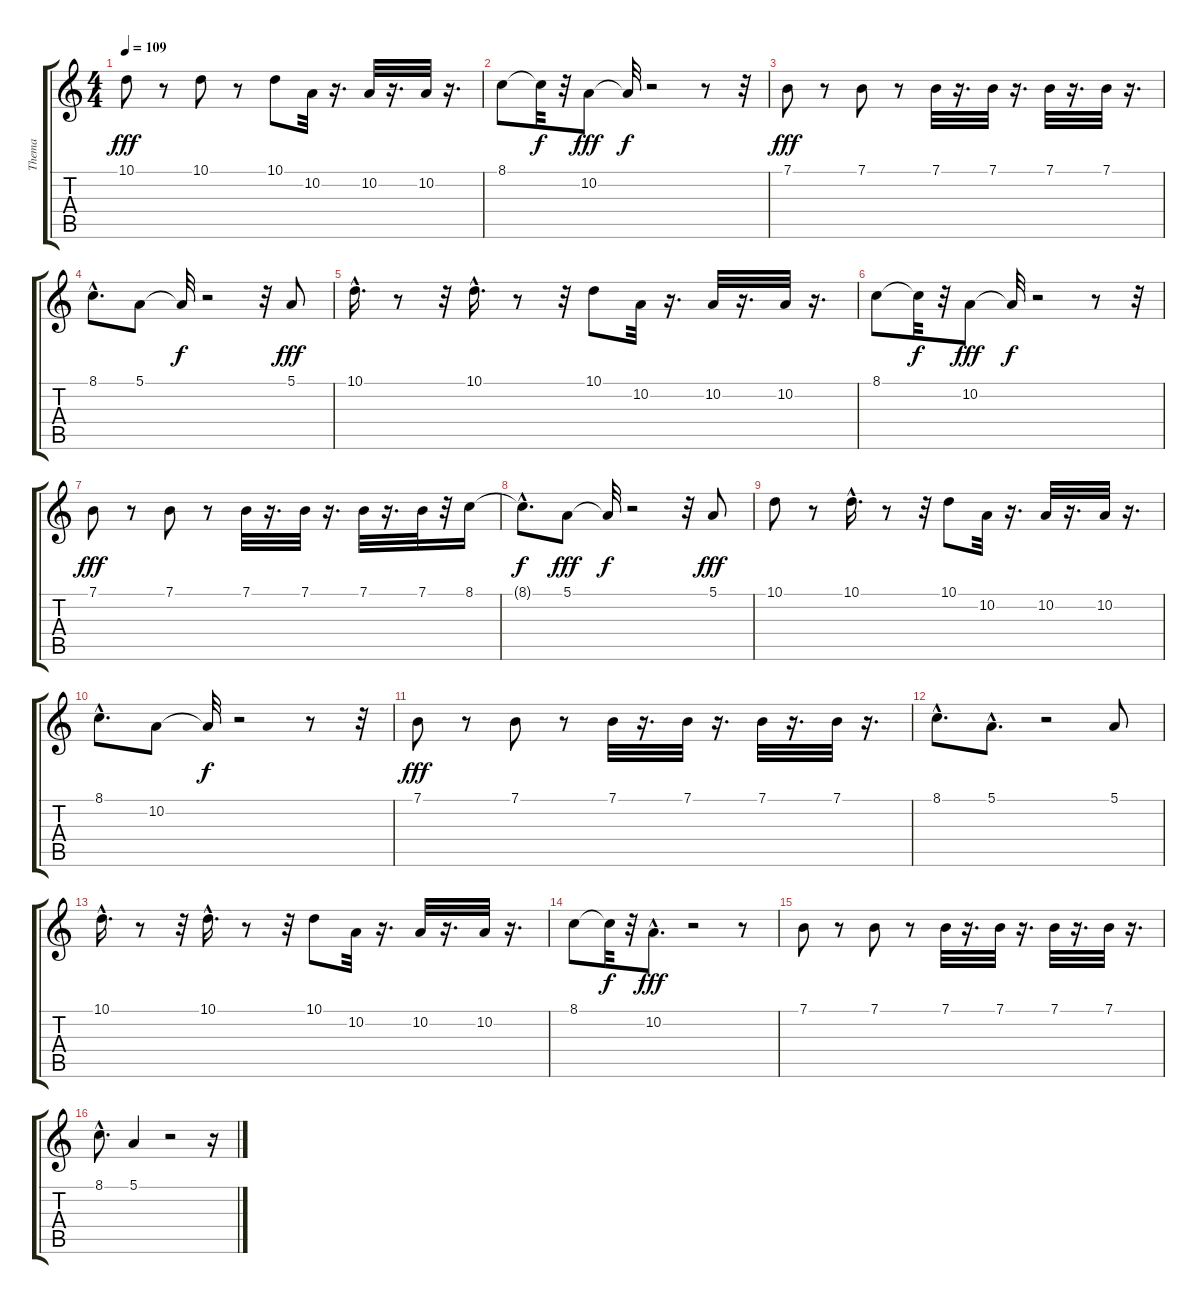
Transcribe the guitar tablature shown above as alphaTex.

\track ("Thema" "Thema") {instrument blownbottle}
\staff {score tabs}
\tuning (E4 B3 G3 D3 A2 E2) {hide}
\ts (4 4)
\tempo 109
\clef g2
\ks c
10.1.8{dy fff} r.8 10.1.8 r.8 10.1.8 10.2.32 r.16{d} 10.2.32 r.16{d} 10.2.32 r.16{d} |
8.1.8 8.1{t}.32{dy f} r.32 10.2.8{dy fff} 10.2{t}.32{dy f} r.2 r.8 r.32 |
7.1.8{dy fff} r.8 7.1.8 r.8 7.1.32 r.16{d} 7.1.32 r.16{d} 7.1.32 r.16{d} 7.1.32 r.16{d} |
8.1{hac}.8{d} 5.1.8 5.1{t}.32{dy f} r.2 r.32 5.1.8{dy fff} |
10.1{hac}.16{d} r.8 r.32 10.1{hac}.16{d} r.8 r.32 10.1.8 10.2.32 r.16{d} 10.2.32 r.16{d} 10.2.32 r.16{d} |
8.1.8 8.1{t}.32{dy f} r.32 10.2.8{dy fff} 10.2{t}.32{dy f} r.2 r.8 r.32 |
7.1.8{dy fff} r.8 7.1.8 r.8 7.1.32 r.16{d} 7.1.32 r.16{d} 7.1.32 r.16{d} 7.1.32 r.32 8.1.16 |
8.1{hac t}.8{d dy f} 5.1.8{dy fff} 5.1{t}.32{dy f} r.2 r.32 5.1.8{dy fff} |
10.1.8 r.8 10.1{hac}.16{d} r.8 r.32 10.1.8 10.2.32 r.16{d} 10.2.32 r.16{d} 10.2.32 r.16{d} |
8.1{hac}.8{d} 10.2.8 10.2{t}.32{dy f} r.2 r.8 r.32 |
7.1.8{dy fff} r.8 7.1.8 r.8 7.1.32 r.16{d} 7.1.32 r.16{d} 7.1.32 r.16{d} 7.1.32 r.16{d} |
8.1{hac}.8{d} 5.1{hac}.8{d} r.2 5.1.8 |
10.1{hac}.16{d} r.8 r.32 10.1{hac}.16{d} r.8 r.32 10.1.8 10.2.32 r.16{d} 10.2.32 r.16{d} 10.2.32 r.16{d} |
8.1.8 8.1{t}.32{dy f} r.32 10.2{hac}.8{d dy fff} r.2 r.8 |
7.1.8 r.8 7.1.8 r.8 7.1.32 r.16{d} 7.1.32 r.16{d} 7.1.32 r.16{d} 7.1.32 r.16{d} |
8.1{hac}.8{d} 5.1.4 r.2 r.16
